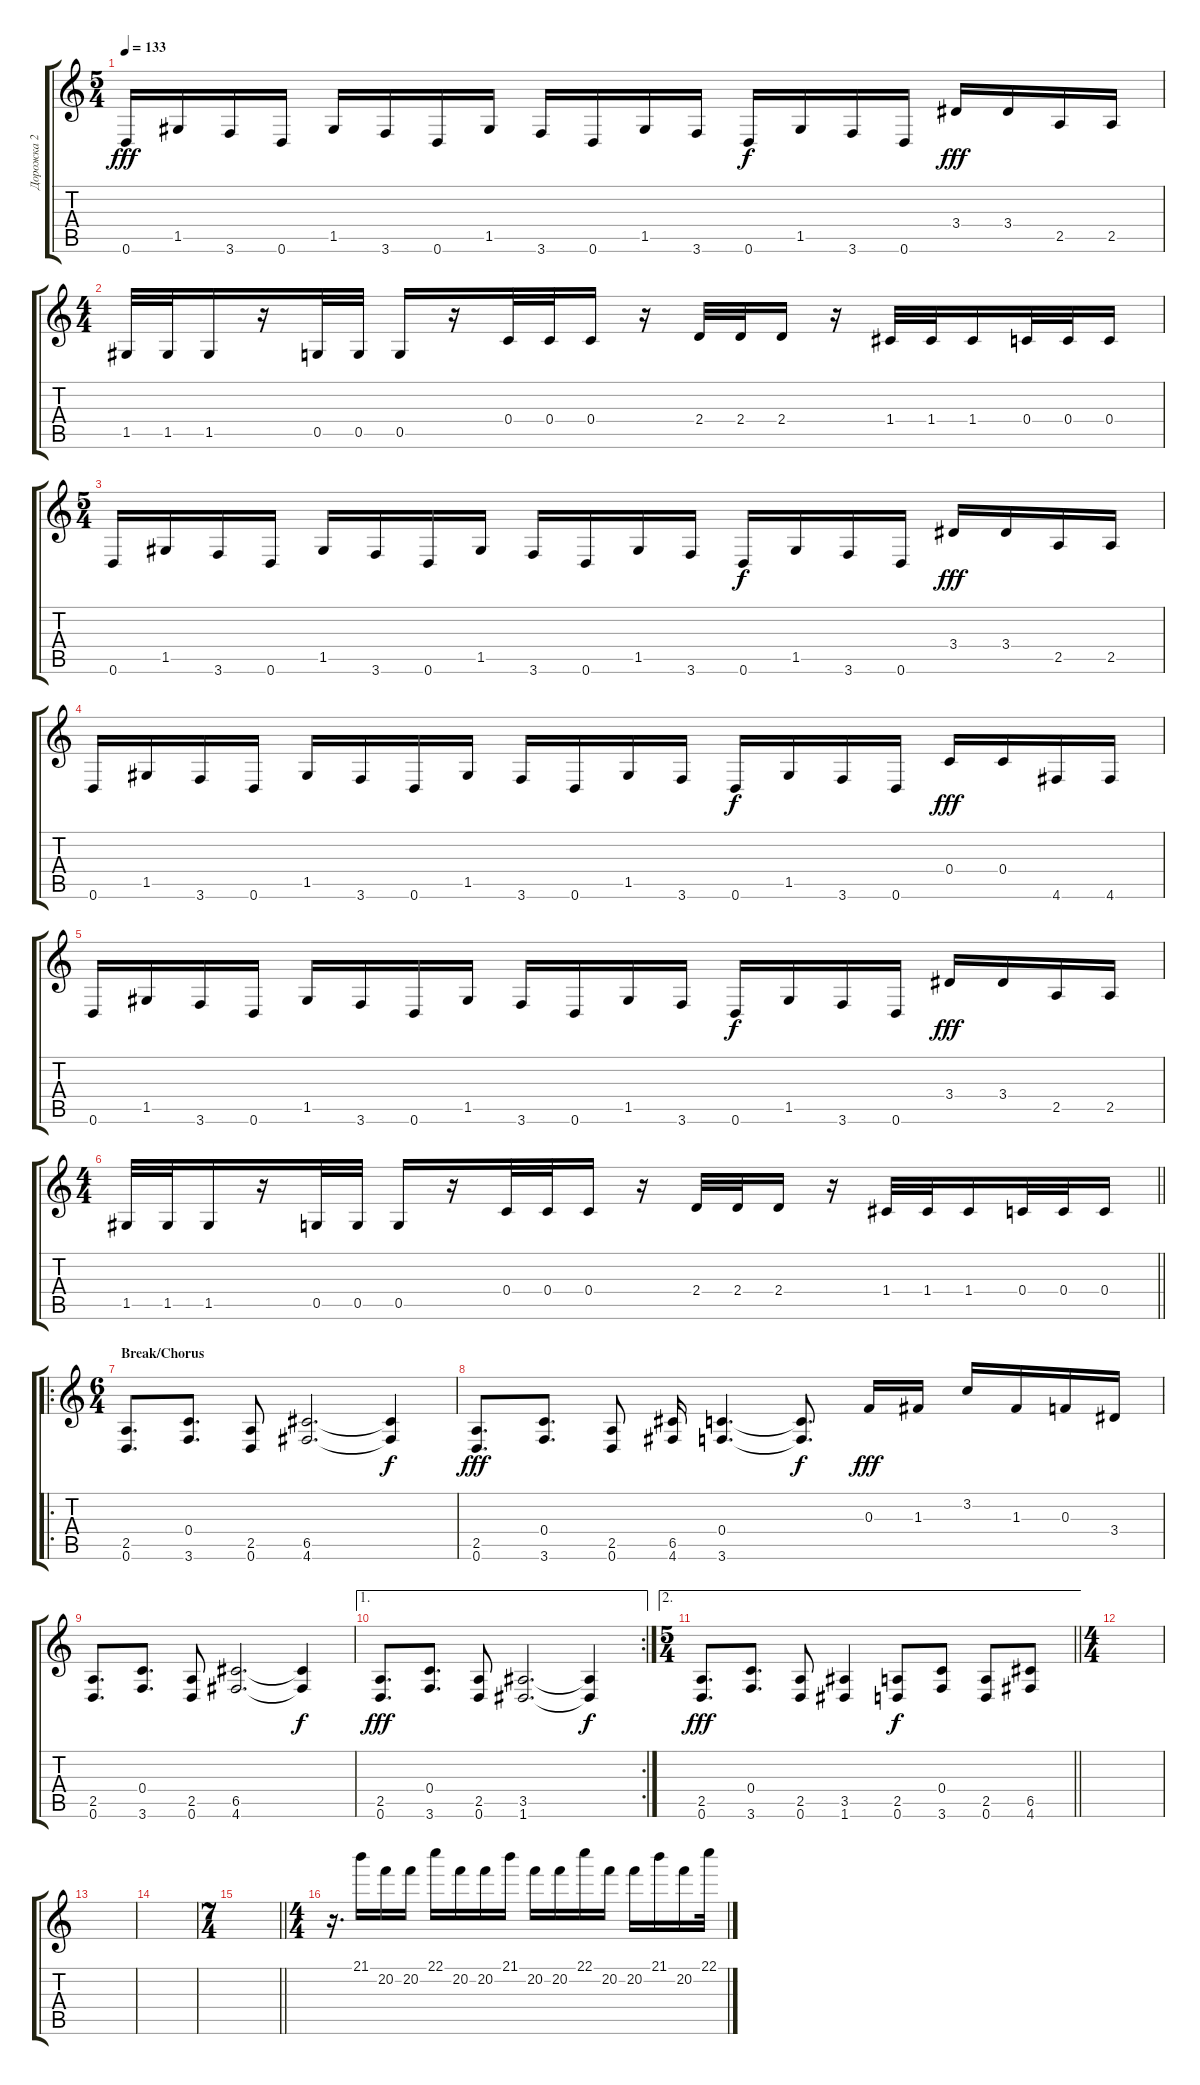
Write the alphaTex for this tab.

\track ("Дорожка 2" "Дорожка 2") {instrument distortionguitar}
\staff {score tabs}
\tuning (D4 A3 F3 C3 G2 D2) {hide}
\ts (5 4)
\tempo 133
\clef g2
\ks c
0.6.16{dy fff} 1.5.16 3.6.16 0.6.16 1.5.16 3.6.16 0.6.16 1.5.16 3.6.16 0.6.16 1.5.16 3.6.16 0.6.16{dy f} 1.5.16 3.6.16 0.6.16 3.4.16{dy fff} 3.4.16 2.5.16 2.5.16 |
\ts (4 4)
1.5.32 1.5.32 1.5.16 r.16 0.5.32 0.5.32 0.5.16 r.16 0.4.32 0.4.32 0.4.16 r.16 2.4.32 2.4.32 2.4.16 r.16 1.4.32 1.4.32 1.4.16 0.4.32 0.4.32 0.4.16 |
\ts (5 4)
0.6.16 1.5.16 3.6.16 0.6.16 1.5.16 3.6.16 0.6.16 1.5.16 3.6.16 0.6.16 1.5.16 3.6.16 0.6.16{dy f} 1.5.16 3.6.16 0.6.16 3.4.16{dy fff} 3.4.16 2.5.16 2.5.16 |
0.6.16 1.5.16 3.6.16 0.6.16 1.5.16 3.6.16 0.6.16 1.5.16 3.6.16 0.6.16 1.5.16 3.6.16 0.6.16{dy f} 1.5.16 3.6.16 0.6.16 0.4.16{dy fff} 0.4.16 4.6.16 4.6.16 |
0.6.16 1.5.16 3.6.16 0.6.16 1.5.16 3.6.16 0.6.16 1.5.16 3.6.16 0.6.16 1.5.16 3.6.16 0.6.16{dy f} 1.5.16 3.6.16 0.6.16 3.4.16{dy fff} 3.4.16 2.5.16 2.5.16 |
\ts (4 4)
\barLineRight lightlight
1.5.32 1.5.32 1.5.16 r.16 0.5.32 0.5.32 0.5.16 r.16 0.4.32 0.4.32 0.4.16 r.16 2.4.32 2.4.32 2.4.16 r.16 1.4.32 1.4.32 1.4.16 0.4.32 0.4.32 0.4.16 |
\ro
\ts (6 4)
\section ("" "Break/Chorus")
(2.5 0.6).8{d} (0.4 3.6).8{d} (2.5 0.6).8 (6.5 4.6).2{d} (6.5{t} 4.6{t}).4{dy f} |
(2.5 0.6).8{d dy fff} (0.4 3.6).8{d} (2.5 0.6).8 (6.5 4.6).16 (0.4 3.6).4{d} (0.4{t} 3.6{t}).8{d dy f} 0.3.16{dy fff} 1.3.16 3.2.16 1.3.16 0.3.16 3.4.16 |
(2.5 0.6).8{d} (0.4 3.6).8{d} (2.5 0.6).8 (6.5 4.6).2{d} (6.5{t} 4.6{t}).4{dy f} |
\ae 1
\rc 2
(2.5 0.6).8{d dy fff} (0.4 3.6).8{d} (2.5 0.6).8 (3.5 1.6).2{d} (3.5{t} 1.6{t}).4{dy f} |
\ae 2
\ts (5 4)
\barLineRight lightlight
(2.5 0.6).8{d dy fff} (0.4 3.6).8{d} (2.5 0.6).8 (3.5 1.6).4 (2.5 0.6).8{dy f} (0.4 3.6).8 (2.5 0.6).8 (6.5 4.6).8 |
\ts (4 4)
|
|
|
\ts (7 4)
\barLineRight lightlight
|
\ts (4 4)
r.16{d} 21.1.16 20.2.16 20.2.16 22.1.16 20.2.16 20.2.16 21.1.16 20.2.16 20.2.16 22.1.16 20.2.16 20.2.16 21.1.16 20.2.16 22.1.32
